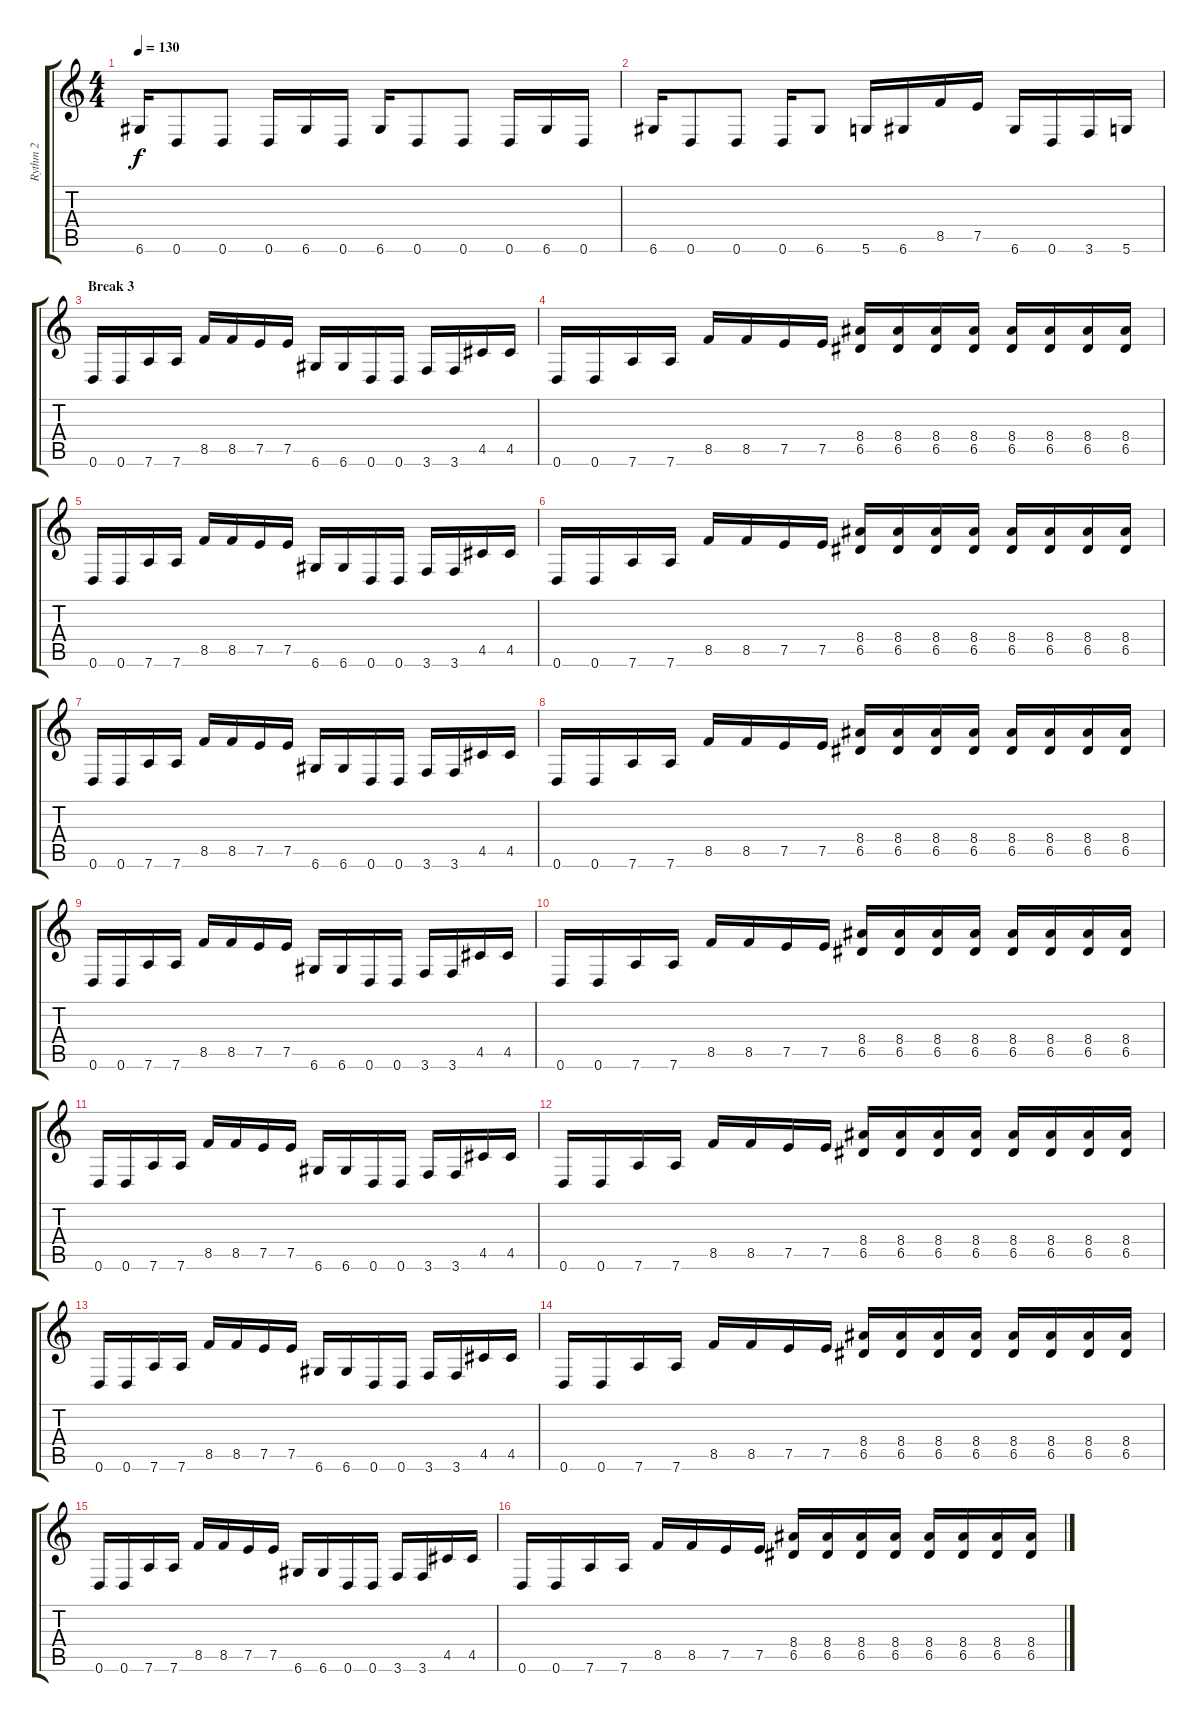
\track ("Rythm 2" "Rythm 2") {instrument distortionguitar}
\staff {score tabs}
\tuning (E4 B3 G3 D3 A2 D2) {hide}
\ts (4 4)
\tempo 130
\clef g2
\ks c
6.6.16{dy f} 0.6.8 0.6.8 0.6.16 6.6.16 0.6.16 6.6.16 0.6.8 0.6.8 0.6.16 6.6.16 0.6.16 |
6.6.16 0.6.8 0.6.8 0.6.16 6.6.8 5.6.16 6.6.16 8.5.16 7.5.16 6.6.16 0.6.16 3.6.16 5.6.16 |
\section ("" "Break 3")
0.6.16 0.6.16 7.6.16 7.6.16 8.5.16 8.5.16 7.5.16 7.5.16 6.6.16 6.6.16 0.6.16 0.6.16 3.6.16 3.6.16 4.5.16 4.5.16 |
0.6.16 0.6.16 7.6.16 7.6.16 8.5.16 8.5.16 7.5.16 7.5.16 (8.4 6.5).16 (8.4 6.5).16 (8.4 6.5).16 (8.4 6.5).16 (8.4 6.5).16 (8.4 6.5).16 (8.4 6.5).16 (8.4 6.5).16 |
0.6.16 0.6.16 7.6.16 7.6.16 8.5.16 8.5.16 7.5.16 7.5.16 6.6.16 6.6.16 0.6.16 0.6.16 3.6.16 3.6.16 4.5.16 4.5.16 |
0.6.16 0.6.16 7.6.16 7.6.16 8.5.16 8.5.16 7.5.16 7.5.16 (8.4 6.5).16 (8.4 6.5).16 (8.4 6.5).16 (8.4 6.5).16 (8.4 6.5).16 (8.4 6.5).16 (8.4 6.5).16 (8.4 6.5).16 |
0.6.16 0.6.16 7.6.16 7.6.16 8.5.16 8.5.16 7.5.16 7.5.16 6.6.16 6.6.16 0.6.16 0.6.16 3.6.16 3.6.16 4.5.16 4.5.16 |
0.6.16 0.6.16 7.6.16 7.6.16 8.5.16 8.5.16 7.5.16 7.5.16 (8.4 6.5).16 (8.4 6.5).16 (8.4 6.5).16 (8.4 6.5).16 (8.4 6.5).16 (8.4 6.5).16 (8.4 6.5).16 (8.4 6.5).16 |
0.6.16 0.6.16 7.6.16 7.6.16 8.5.16 8.5.16 7.5.16 7.5.16 6.6.16 6.6.16 0.6.16 0.6.16 3.6.16 3.6.16 4.5.16 4.5.16 |
0.6.16 0.6.16 7.6.16 7.6.16 8.5.16 8.5.16 7.5.16 7.5.16 (8.4 6.5).16 (8.4 6.5).16 (8.4 6.5).16 (8.4 6.5).16 (8.4 6.5).16 (8.4 6.5).16 (8.4 6.5).16 (8.4 6.5).16 |
0.6.16 0.6.16 7.6.16 7.6.16 8.5.16 8.5.16 7.5.16 7.5.16 6.6.16 6.6.16 0.6.16 0.6.16 3.6.16 3.6.16 4.5.16 4.5.16 |
0.6.16 0.6.16 7.6.16 7.6.16 8.5.16 8.5.16 7.5.16 7.5.16 (8.4 6.5).16 (8.4 6.5).16 (8.4 6.5).16 (8.4 6.5).16 (8.4 6.5).16 (8.4 6.5).16 (8.4 6.5).16 (8.4 6.5).16 |
0.6.16 0.6.16 7.6.16 7.6.16 8.5.16 8.5.16 7.5.16 7.5.16 6.6.16 6.6.16 0.6.16 0.6.16 3.6.16 3.6.16 4.5.16 4.5.16 |
0.6.16 0.6.16 7.6.16 7.6.16 8.5.16 8.5.16 7.5.16 7.5.16 (8.4 6.5).16 (8.4 6.5).16 (8.4 6.5).16 (8.4 6.5).16 (8.4 6.5).16 (8.4 6.5).16 (8.4 6.5).16 (8.4 6.5).16 |
0.6.16 0.6.16 7.6.16 7.6.16 8.5.16 8.5.16 7.5.16 7.5.16 6.6.16 6.6.16 0.6.16 0.6.16 3.6.16 3.6.16 4.5.16 4.5.16 |
0.6.16 0.6.16 7.6.16 7.6.16 8.5.16 8.5.16 7.5.16 7.5.16 (8.4 6.5).16 (8.4 6.5).16 (8.4 6.5).16 (8.4 6.5).16 (8.4 6.5).16 (8.4 6.5).16 (8.4 6.5).16 (8.4 6.5).16
